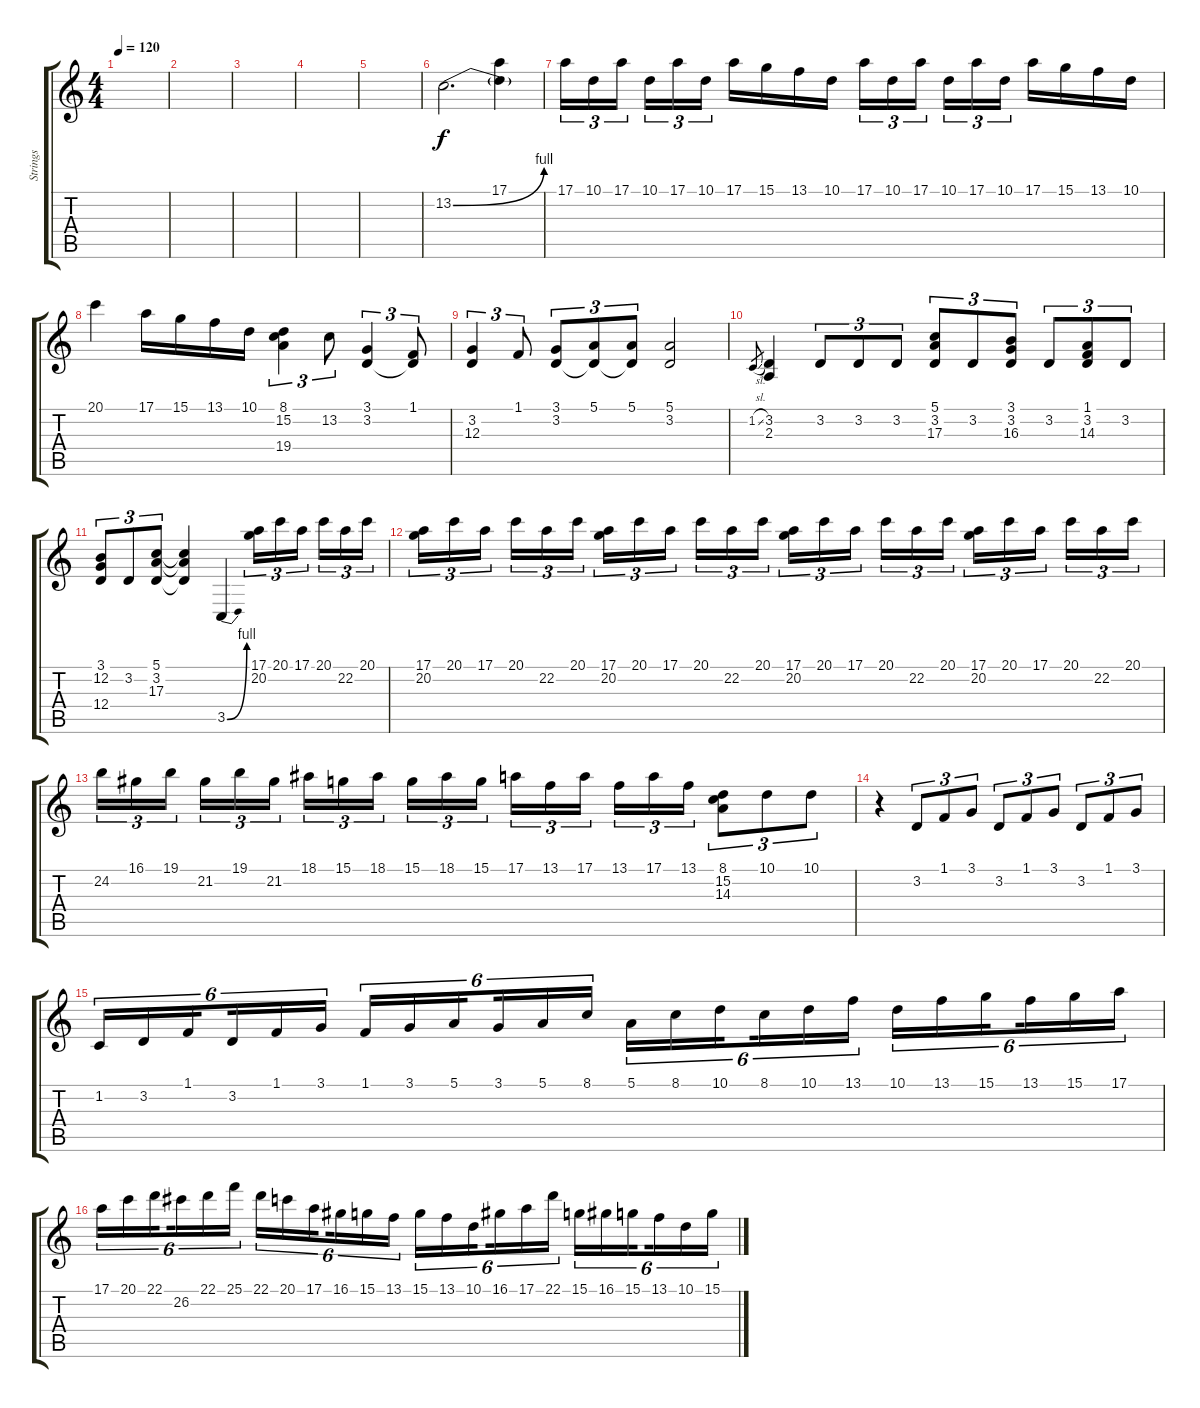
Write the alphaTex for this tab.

\track ("Strings" "Strings") {instrument synthstrings2}
\staff {score tabs}
\tuning (E4 B3 G3 D3 A2 E2) {hide}
\ts (4 4)
\tempo 120
\clef g2
\ks c
|
|
|
|
|
13.2{be (bend 0 0 60 4)}.2{d volume 16 instrument lead1square} (17.1 13.2{t}).4 |
17.1.16{tu (3 2)} 10.1.16{tu (3 2)} 17.1.16{tu (3 2) beam splitsecondary} 10.1.16{tu (3 2)} 17.1.16{tu (3 2)} 10.1.16{tu (3 2)} 17.1.16 15.1.16 13.1.16 10.1.16 17.1.16{tu (3 2)} 10.1.16{tu (3 2)} 17.1.16{tu (3 2) beam splitsecondary} 10.1.16{tu (3 2)} 17.1.16{tu (3 2)} 10.1.16{tu (3 2)} 17.1.16 15.1.16 13.1.16 10.1.16 |
20.1.4 17.1.16 15.1.16 13.1.16 10.1.16 (8.1 15.2 19.4).4{tu (3 2)} 13.2.8{tu (3 2)} (3.1 3.2).4{tu (3 2)} (1.1 3.2{t}).8{tu (3 2)} |
(3.2 12.3).4{tu (3 2)} 1.1.8{tu (3 2)} (3.1 3.2).8{tu (3 2)} (5.1 3.2{t}).8{tu (3 2)} (5.1 3.2{t}).8{tu (3 2)} (5.1 3.2).2 |
1.2{sl}.8{gr} (3.2 2.3).4 3.2.8{tu (3 2)} 3.2.8{tu (3 2)} 3.2.8{tu (3 2)} (5.1 3.2 17.3).8{tu (3 2)} 3.2.8{tu (3 2)} (3.1 3.2 16.3).8{tu (3 2)} 3.2.8{tu (3 2)} (1.1 3.2 14.3).8{tu (3 2)} 3.2.8{tu (3 2)} |
(3.1 12.2 12.4).8{tu (3 2)} 3.2.8{tu (3 2)} (5.1 3.2 17.3).8{tu (3 2)} (5.1{t} 3.2{t} 17.3{t}).4 3.5{be (bend 0 0 60 4)}.4 (17.1 20.2).16{tu (3 2)} 20.1.16{tu (3 2)} 17.1.16{tu (3 2) beam splitsecondary} 20.1.16{tu (3 2)} 22.2.16{tu (3 2)} 20.1.16{tu (3 2)} |
(17.1 20.2).16{tu (3 2)} 20.1.16{tu (3 2)} 17.1.16{tu (3 2) beam splitsecondary} 20.1.16{tu (3 2)} 22.2.16{tu (3 2)} 20.1.16{tu (3 2)} (17.1 20.2).16{tu (3 2)} 20.1.16{tu (3 2)} 17.1.16{tu (3 2) beam splitsecondary} 20.1.16{tu (3 2)} 22.2.16{tu (3 2)} 20.1.16{tu (3 2)} (17.1 20.2).16{tu (3 2)} 20.1.16{tu (3 2)} 17.1.16{tu (3 2) beam splitsecondary} 20.1.16{tu (3 2)} 22.2.16{tu (3 2)} 20.1.16{tu (3 2)} (17.1 20.2).16{tu (3 2)} 20.1.16{tu (3 2)} 17.1.16{tu (3 2) beam splitsecondary} 20.1.16{tu (3 2)} 22.2.16{tu (3 2)} 20.1.16{tu (3 2)} |
24.2.16{tu (3 2)} 16.1.16{tu (3 2)} 19.1.16{tu (3 2) beam splitsecondary} 21.2.16{tu (3 2)} 19.1.16{tu (3 2)} 21.2.16{tu (3 2)} 18.1.16{tu (3 2)} 15.1.16{tu (3 2)} 18.1.16{tu (3 2) beam splitsecondary} 15.1.16{tu (3 2)} 18.1.16{tu (3 2)} 15.1.16{tu (3 2)} 17.1.16{tu (3 2)} 13.1.16{tu (3 2)} 17.1.16{tu (3 2) beam splitsecondary} 13.1.16{tu (3 2)} 17.1.16{tu (3 2)} 13.1.16{tu (3 2)} (8.1 15.2 14.3).8{tu (3 2)} 10.1.8{tu (3 2)} 10.1.8{tu (3 2)} |
r.4 3.2.8{tu (3 2)} 1.1.8{tu (3 2)} 3.1.8{tu (3 2)} 3.2.8{tu (3 2)} 1.1.8{tu (3 2)} 3.1.8{tu (3 2)} 3.2.8{tu (3 2)} 1.1.8{tu (3 2)} 3.1.8{tu (3 2)} |
1.2.16{tu (6 4)} 3.2.16{tu (6 4)} 1.1.16{tu (6 4) beam splitsecondary} 3.2.16{tu (6 4)} 1.1.16{tu (6 4)} 3.1.16{tu (6 4)} 1.1.16{tu (6 4)} 3.1.16{tu (6 4)} 5.1.16{tu (6 4) beam splitsecondary} 3.1.16{tu (6 4)} 5.1.16{tu (6 4)} 8.1.16{tu (6 4)} 5.1.16{tu (6 4)} 8.1.16{tu (6 4)} 10.1.16{tu (6 4) beam splitsecondary} 8.1.16{tu (6 4)} 10.1.16{tu (6 4)} 13.1.16{tu (6 4)} 10.1.16{tu (6 4)} 13.1.16{tu (6 4)} 15.1.16{tu (6 4) beam splitsecondary} 13.1.16{tu (6 4)} 15.1.16{tu (6 4)} 17.1.16{tu (6 4)} |
17.1.16{tu (6 4)} 20.1.16{tu (6 4)} 22.1.16{tu (6 4) beam splitsecondary} 26.2.16{tu (6 4)} 22.1.16{tu (6 4)} 25.1.16{tu (6 4)} 22.1.16{tu (6 4)} 20.1.16{tu (6 4)} 17.1.16{tu (6 4) beam splitsecondary} 16.1.16{tu (6 4)} 15.1.16{tu (6 4)} 13.1.16{tu (6 4)} 15.1.16{tu (6 4)} 13.1.16{tu (6 4)} 10.1.16{tu (6 4) beam splitsecondary} 16.1.16{tu (6 4)} 17.1.16{tu (6 4)} 22.1.16{tu (6 4)} 15.1.16{tu (6 4)} 16.1.16{tu (6 4)} 15.1.16{tu (6 4) beam splitsecondary} 13.1.16{tu (6 4)} 10.1.16{tu (6 4)} 15.1.16{tu (6 4)}
